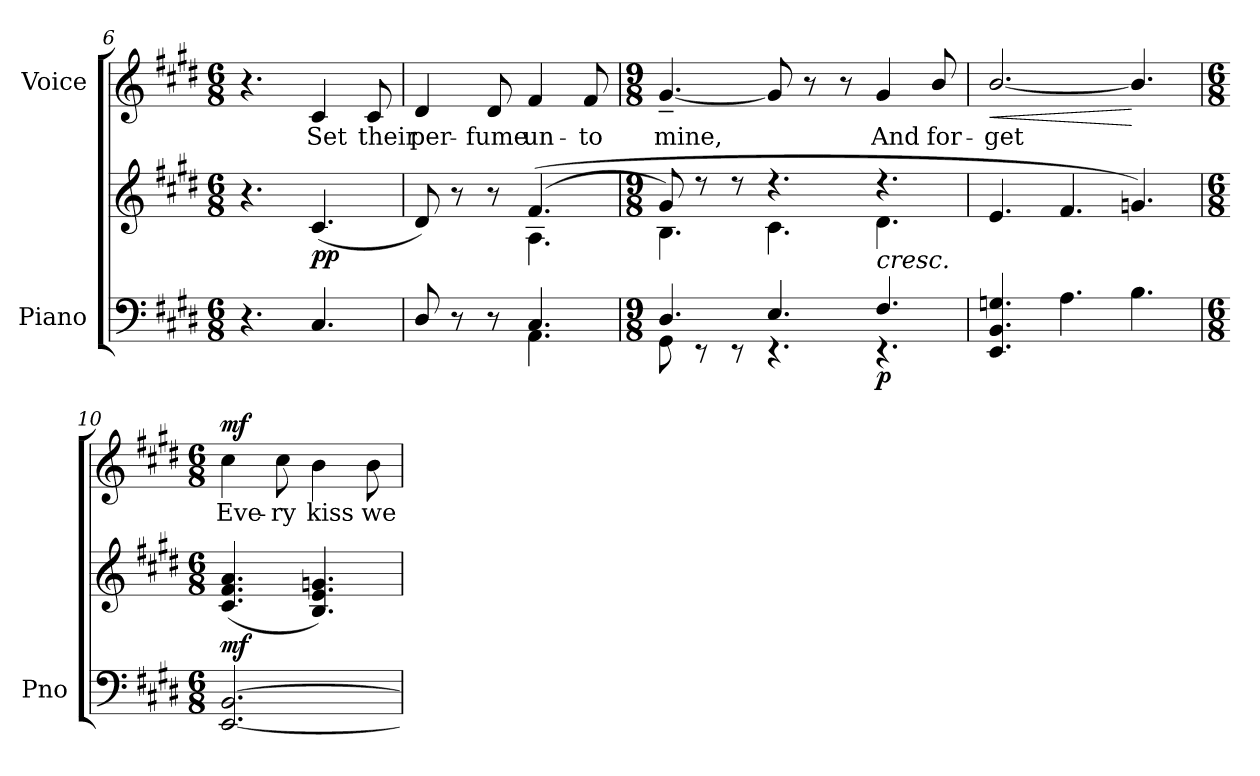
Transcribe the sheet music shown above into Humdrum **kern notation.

**kern	**kern	**dynam	**kern	**text	**dynam
*part2	*part2	*part2	*part1	*part1	*part1
*staff3	*staff2	*staff2/3	*staff1	*staff1	*staff1
*I"Piano	*	*	*I"Voice	*	*
*I'Pno	*	*	*	*	*
*clefF4	*clefG2	*	*clefG2	*	*
*k[f#c#g#d#]	*k[f#c#g#d#]	*	*k[f#c#g#d#]	*	*
*M6/8	*M6/8	*	*M6/8	*	*
=6	=6	=6	=6	=6	=6
4.r	4.r	.	4.r	.	.
!	!	!LO:DY:b	!	!	!
4.C#/	(4.c#/	pp	4c#/	Set	.
.	.	.	8c#/	their	.
=7	=7	=7	=7	=7	=7
*^	*^	*	*	*	*
8D#/	4.ryy	8d#/)	4.ryy	.	4d#/	per-	.
8r	.	8r	.	.	.	.	.
8r	.	8r	.	.	8d#/	-fume	.
4.C#/	4.AA\	(4.f#/	(4.A\	.	4f#/	un-	.
.	.	.	.	.	8f#/	-to	.
=8	=8	=8	=8	=8	=8	=8	=8
*M9/8	*	*M9/8	*	*	*M9/8	*	*
4.D#/	8GG#\	8g#/)	4.B\	.	[4.g#~>/	mine,	.
.	8r	8r	.	.	.	.	.
.	8r	8r	.	.	.	.	.
4.E/	4.r	4.r	4.c#\	.	8g#/]	.	.
.	.	.	.	.	8r	.	.
.	.	.	.	.	8r	.	.
!	!	!LO:TX:b:i:t=cresc.	!	!	!	!	!
!	!	!	!	!LO:DY:b=2	!	!	!
4.F#/	4.r	4.r	4.d#\	p	4g#/	And	.
.	.	.	.	.	8b/	for-	.
*v	*v	*	*	*	*	*	*
=9	=9	=9	=9	=9	=9	=9
!	!	!	!	!	!	!LO:HP:b
4.EE/ 4.BB/ 4.Gn/	4.ryy	4.e/	.	[2.b/	-get	<
4.A\	4.ryy	4.f#/	.	.	.	.
4.B\	4.ryy	4.gn/)	.	4.b/]	.	[
*	*v	*v	*	*	*	*
=10	=10	=10	=10	=10	=10
*M6/8	*M6/8	*	*M6/8	*	*
*	*^	*	*	*	*
!	!	!	!LO:DY:b	!	!	!LO:DY:a
*	*v	*v	*	*	*	*
[2.EE/ [2.BB/	(>4.c#/ 4.f#/ 4.a/	mf	4cc#\	Eve-	mf
.	.	.	8cc#\	-ry	.
.	4.B/ 4.e/ 4.gn/)	.	4b\	kiss	.
.	.	.	8b\	we	.
=	=	=	=	=	=
*-	*-	*-	*-	*-	*-
